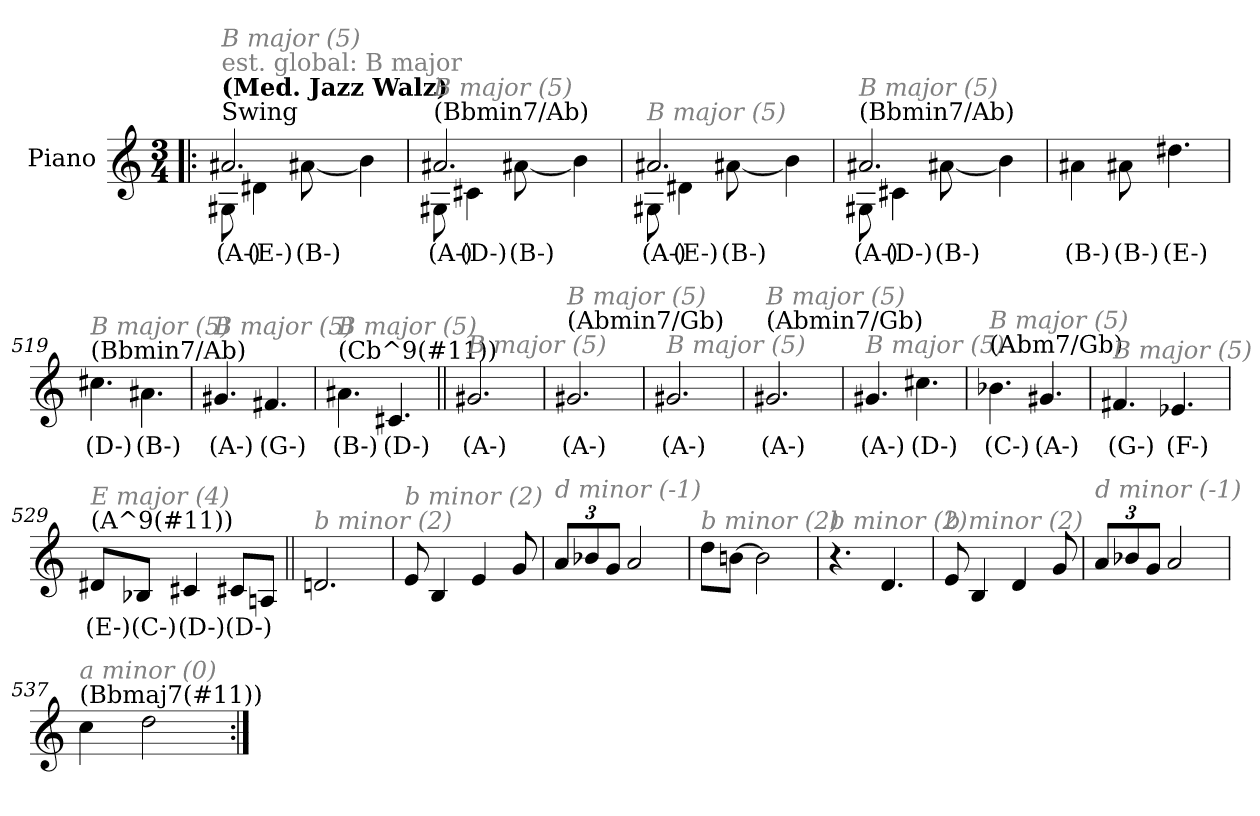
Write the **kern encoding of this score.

**kern	**text
*part1	*part1
*staff1	*staff1
*I"Piano	*
*I'Pno.	*
*clefG2	*
*k[]	*
*M3/4	*
=1!|:	=1!|:
*^	*
!LO:TX:a:t=Swing	!	!
!LO:TX:a:B:t=(Med. Jazz Walz)	!	!
!LO:TX:a:color=#808080:t=est. global&colon; B major	!	!
!LO:TX:i:color=#808080:t=B major (5)	!	!
2.a#Xi/	8G#Xi\	(A-)
.	4d#Xi\	(E-)
.	[8a#Xi\	(B-)
.	4b-\]	.
=515	=515	=515
!LO:TX:a:t=(Bbmin7/Ab)	!	!
!LO:TX:i:color=#808080:t=B major (5)	!	!
2.a#Xi/	8G#Xi\	(A-)
.	4c#Xi\	(D-)
.	[8a#Xi\	(B-)
.	4b-\]	.
=516	=516	=516
!LO:TX:i:color=#808080:t=B major (5)	!	!
2.a#Xi/	8G#Xi\	(A-)
.	4d#Xi\	(E-)
.	[8a#Xi\	(B-)
.	4b-\]	.
=517	=517	=517
!LO:TX:a:t=(Bbmin7/Ab)	!	!
!LO:TX:i:color=#808080:t=B major (5)	!	!
2.a#Xi/	8G#Xi\	(A-)
.	4c#Xi\	(D-)
.	[8a#Xi\	(B-)
.	4b-\]	.
*v	*v	*
!!LO:LB:g=z
=518	=518
*^	*
!LO:TX:i:color=#808080:t=B major (5)	!	!
*v	*v	*
4a#Xi\	(B-)
8a#Xi\	(B-)
4.dd#Xi\	(E-)
=519	=519
!LO:TX:a:t=(Bbmin7/Ab)	!
!LO:TX:i:color=#808080:t=B major (5)	!
4.cc#Xi\	(D-)
4.a#Xi\	(B-)
=520	=520
!LO:TX:i:color=#808080:t=B major (5)	!
4.g#Xi/	(A-)
4.f#Xi/	(G-)
=521	=521
!LO:TX:a:t=(Cb^9(#11))	!
!LO:TX:i:color=#808080:t=B major (5)	!
4.a#Xi\	(B-)
4.c#Xi/	(D-)
!!LO:LB:g=z
=522||	=522||
!LO:TX:i:color=#808080:t=B major (5)	!
2.g#Xi/	(A-)
=523	=523
!LO:TX:a:t=(Abmin7/Gb)	!
!LO:TX:i:color=#808080:t=B major (5)	!
2.g#Xi/	(A-)
=524	=524
!LO:TX:i:color=#808080:t=B major (5)	!
2.g#Xi/	(A-)
=525	=525
!LO:TX:a:t=(Abmin7/Gb)	!
!LO:TX:i:color=#808080:t=B major (5)	!
2.g#Xi/	(A-)
!!LO:LB:g=z
=526	=526
!LO:TX:i:color=#808080:t=B major (5)	!
4.g#Xi/	(A-)
4.cc#Xi\	(D-)
=527	=527
!LO:TX:a:t=(Abm7/Gb)	!
!LO:TX:i:color=#808080:t=B major (5)	!
4.b-Xi\	(C-)
4.g#Xi/	(A-)
=528	=528
!LO:TX:i:color=#808080:t=B major (5)	!
4.f#Xi/	(G-)
4.e-Xi/	(F-)
=529	=529
!LO:TX:a:t=(A^9(#11))	!
!LO:TX:i:color=#808080:t=E major (4)	!
8d#Xi/L	(E-)
8B-Xi/J	(C-)
4c#Xi/	(D-)
8c#Xi/L	(D-)
8An/J	.
!!LO:LB:g=z
=530||	=530||
!LO:TX:i:color=#808080:t=b minor (2)	!
2.dn/	.
=531	=531
!LO:TX:i:color=#808080:t=b minor (2)	!
8e/	.
4B/	.
4e/	.
8g/	.
=532	=532
*Xbrackettup	*
!LO:TX:i:color=#808080:t=d minor (-1)	!
12a/L	.
12b-X/	.
12g/J	.
2a/	.
=533	=533
!LO:TX:i:color=#808080:t=b minor (2)	!
8dd\L	.
[8bn\J	.
2b\]	.
!!LO:LB:g=z
=534	=534
!LO:TX:i:color=#808080:t=b minor (2)	!
4.r	.
4.d/	.
=535	=535
!LO:TX:i:color=#808080:t=b minor (2)	!
8e/	.
4B/	.
4d/	.
8g/	.
=536	=536
!LO:TX:i:color=#808080:t=d minor (-1)	!
12a/L	.
12b-X/	.
12g/J	.
2a/	.
=537	=537
!LO:TX:a:t=(Bbmaj7(#11))	!
!LO:TX:i:color=#808080:t=a minor (0)	!
4cc\	.
2dd\	.
=:|!	=:|!
*-	*-
